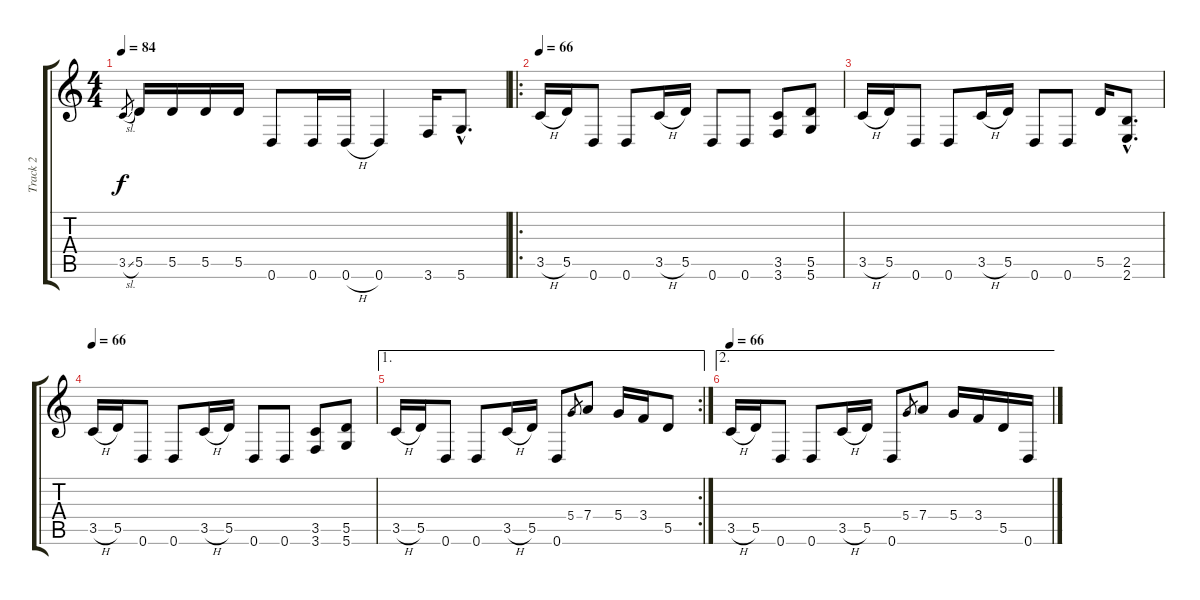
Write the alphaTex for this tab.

\track ("Track 2" "Track 2") {instrument distortionguitar}
\staff {score tabs}
\tuning (E4 B3 G3 D3 A2 D2) {hide}
\ts (4 4)
\tempo 84
\clef g2
\ks c
3.5{sl}.8{gr dy f} 5.5.16 5.5.16 5.5.16 5.5.16 0.6.8 0.6.16 0.6{h}.16 0.6.4 3.6.16 5.6{hac}.8{d} |
\ro
\tempo 66
3.5{h}.16 5.5.16 0.6.8 0.6.8 3.5{h}.16 5.5.16 0.6.8 0.6.8 (3.5 3.6).8 (5.5 5.6).8 |
3.5{h}.16 5.5.16 0.6.8 0.6.8 3.5{h}.16 5.5.16 0.6.8 0.6.8 5.5.16 (2.5{hac} 2.6{hac}).8{d} |
\tempo 66
3.5{h}.16 5.5.16 0.6.8 0.6.8 3.5{h}.16 5.5.16 0.6.8 0.6.8 (3.5 3.6).8 (5.5 5.6).8 |
\ae 1
\rc 2
3.5{h}.16 5.5.16 0.6.8 0.6.8 3.5{h}.16 5.5.16 0.6.8 5.4.8{gr} 7.4.8 5.4.16 3.4.16 5.5.8 |
\ae 2
\tempo 66
3.5{h}.16 5.5.16 0.6.8 0.6.8 3.5{h}.16 5.5.16 0.6.8 5.4.8{gr} 7.4.8 5.4.16 3.4.16 5.5.16 0.6.16
